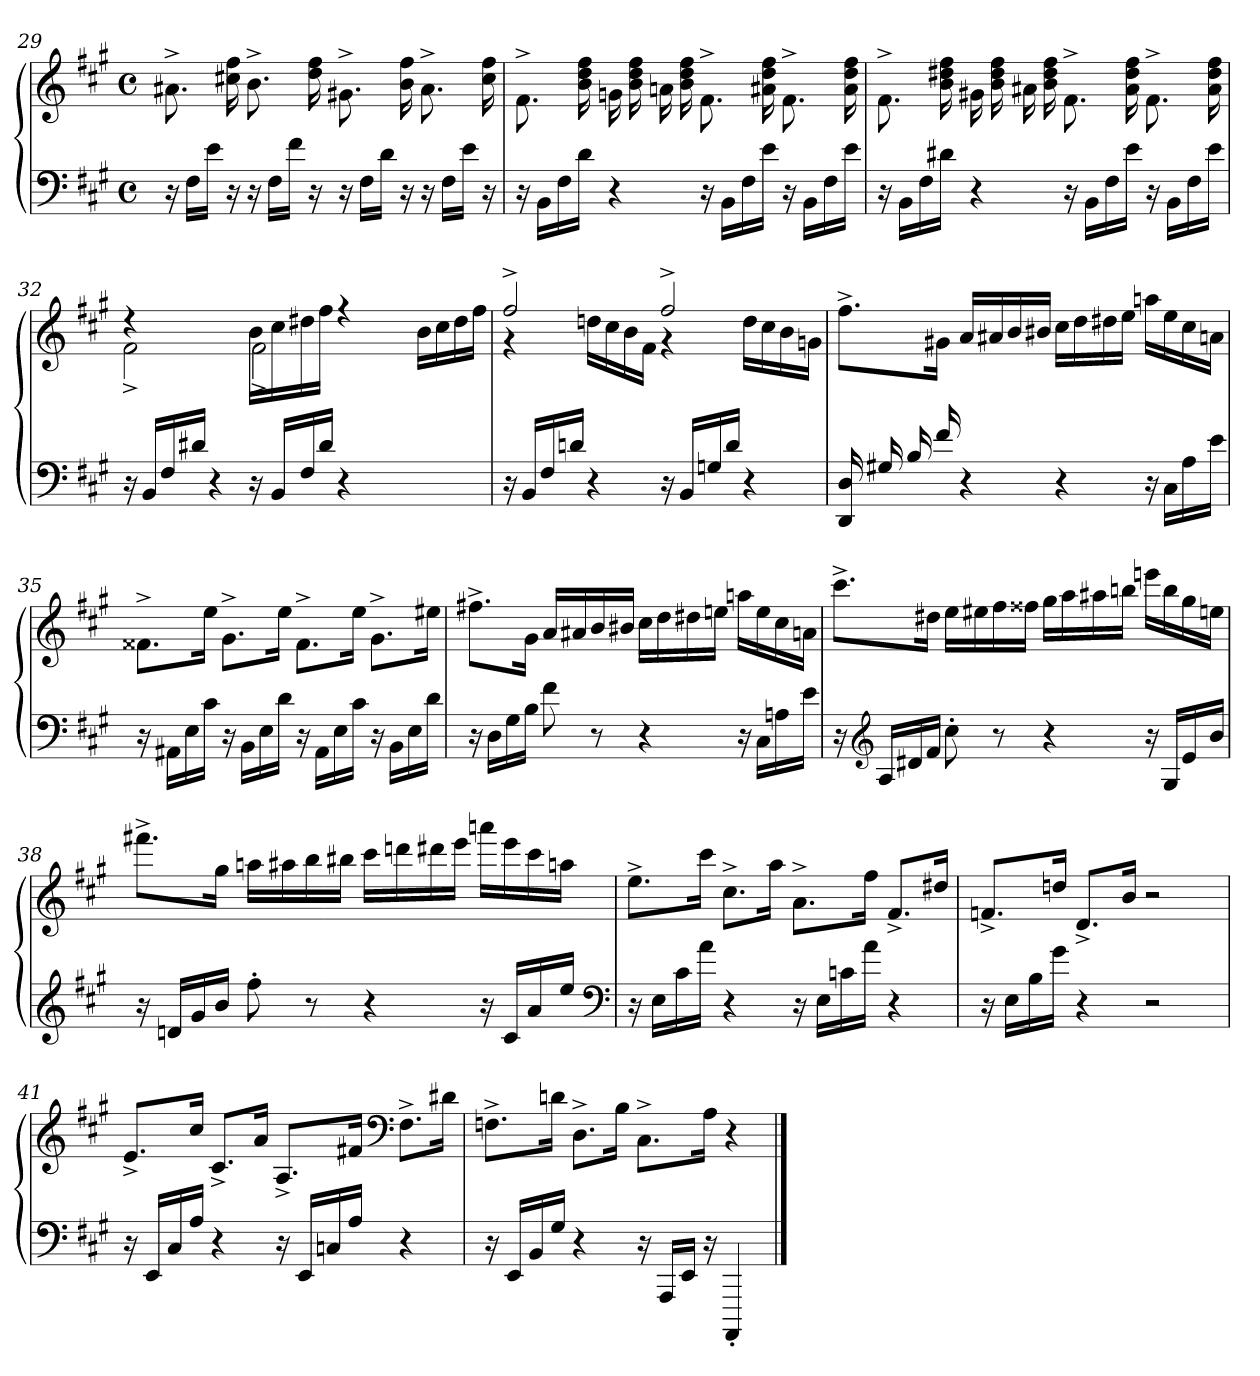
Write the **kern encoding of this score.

**kern	**kern
*part1	*part1
*staff2	*staff1
*clefF4	*clefG2
*k[f#c#g#]	*k[f#c#g#]
*M4/4	*M4/4
*met(c)	*met(c)
=29	=29
16r	8.a#X^>\
16F#\LL	.
16e\JJ	.
16r	16cc#X\ 16ff#\
16r	8.b^>\
16F#\LL	.
16f#\JJ	.
16r	16dd\ 16ff#\
16r	8.g#X^>\
16F#\LL	.
16d\JJ	.
16r	16b\ 16ff#\
16r	8.a#^>\
16F#\LL	.
16e\JJ	.
16r	16cc#\ 16ff#\
=30	=30
16r	8.f#^>\
16BB\LL	.
16F#\	.
16d\JJ	16b\ 16dd\ 16ff#\
4r	16gn\
.	16b\ 16dd\ 16ff#\
.	16an\
.	16b\ 16dd\ 16ff#\
16r	8.f#^>\
16BB\LL	.
16F#\	.
16e\JJ	16a#X\ 16dd\ 16ff#\
16r	8.f#^>\
16BB\LL	.
16F#\	.
16e\JJ	16a#\ 16dd\ 16ff#\
=31	=31
16r	8.f#^>\
16BB\LL	.
16F#\	.
16d#X\JJ	16b\ 16dd#X\ 16ff#\
4r	16g#X\
.	16b\ 16dd#\ 16ff#\
.	16a#X\
.	16b\ 16dd#\ 16ff#\
16r	8.f#^>\
16BB\LL	.
16F#\	.
16e\JJ	16a#\ 16dd#\ 16ff#\
16r	8.f#^>\
16BB\LL	.
16F#\	.
16e\JJ	16a#\ 16dd#\ 16ff#\
=32	=32
*	*^
16r	4r	2f#^>\
16BB/LL	.	.
16F#/	.	.
16d#X/JJ	.	.
4r	4ryy	.
16r	16b\LL	2f#^>\
16BB/LL	16cc#\	.
16F#/	16dd#X\	.
16d#/JJ	16ff#\JJ	.
4r	4r	.
2ryy	4ryy	2ryy
.	16b\LL	.
.	16cc#\	.
.	16dd#\	.
.	16ff#\JJ	.
=33	=33	=33
16r	2ff#^>/	4r
16BB/LL	.	.
16F#/	.	.
16dn/JJ	.	.
4r	.	16ddn\LL
.	.	16cc#\
.	.	16b\
.	.	16f#\JJ
16r	2ff#^>/	4r
16BB/LL	.	.
16Gn/	.	.
16d/JJ	.	.
4r	.	16dd\LL
.	.	16cc#\
.	.	16b\
.	.	16gn\JJ
*	*v	*v
=34	=34
16DD/ 16D/	8.ff#^>\L
16G#X/	.
16B/	.
16f#/	16g#X\Jk
4r	16a/LL
.	16a#X/
.	16b/
.	16b#X/JJ
4r	16cc#\LL
.	16dd\
.	16dd#X\
.	16ee\JJ
16r	16aan\LL
16C#\LL	16ee\
16A\	16cc#\
16e\JJ	16an\JJ
=35	=35
16r	8.f##X^>\L
16AA#X\LL	.
16E\	.
16c#\JJ	16ee\Jk
16r	8.g#^>\L
16BB\LL	.
16E\	.
16d\JJ	16ee\Jk
16r	8.f##^>\L
16AA#\LL	.
16E\	.
16c#\JJ	16ee\Jk
16r	8.g#^>\L
16BB\LL	.
16E\	.
16d\JJ	16ee#X\Jk
=36	=36
16r	8.ff#X^>\L
16D\LL	.
16G#\	.
16B\JJ	16g#\Jk
8f#\	16a/LL
.	16a#X/
8r	16b/
.	16b#X/JJ
4r	16cc#\LL
.	16dd\
.	16dd#X\
.	16een\JJ
16r	16aan\LL
16C#\LL	16ee\
16An\	16cc#\
16e\JJ	16an\JJ
=37	=37
16r	8.ccc#^>\L
*clefG2	*
16A/LL	.
16d#X/	.
16f#/JJ	16dd#X\Jk
8cc#'>\	16ee\LL
.	16ee#X\
8r	16ff#\
.	16ff##X\JJ
4r	16gg#\LL
.	16aa\
.	16aa#X\
.	16bbn\JJ
16r	16eeen\LL
16G#/LL	16bb\
16e/	16gg#\
16b/JJ	16een\JJ
=38	=38
16r	8.fff#X^>\L
16dn/LL	.
16g#/	.
16b/JJ	16gg#\Jk
8ff#'>\	16aan\LL
.	16aa#X\
8r	16bb\
.	16bb#X\JJ
4r	16ccc#\LL
.	16dddn\
.	16ddd#X\
.	16eee\JJ
16r	16aaan\LL
16c#/LL	16eee\
16a/	16ccc#\
16ee/JJ	16aan\JJ
*clefF4	*
=39	=39
16r	8.ee^>\L
16E\LL	.
16c#\	.
16a\JJ	16ccc#\Jk
4r	8.cc#^>\L
.	16aa\Jk
16r	8.a^>\L
16E\LL	.
16cn\	.
16a\JJ	16ff#\Jk
4r	8.f#^>/L
.	16dd#X/Jk
=40	=40
16r	8.fn^>/L
16E\LL	.
16B\	.
16g#\JJ	16ddn/Jk
4r	8.d^>/L
.	16b/Jk
2r	2r
=41	=41
16r	8.e^>/L
16EE/LL	.
16C#/	.
16A/JJ	16cc#/Jk
4r	8.c#^>/L
.	16a/Jk
16r	8.A^>/L
16EE/LL	.
16Cn/	.
16A/JJ	16f#X/Jk
*	*clefF4
4r	8.F#^>\L
.	16d#X\Jk
=42	=42
16r	8.Fn^>\L
16EE/LL	.
16BB/	.
16G#/JJ	16dn\Jk
4r	8.D^>\L
.	16B\Jk
16r	8.C#^>\L
16AAA/LL	.
16EE/JJ	.
16r	16A\Jk
4AAAA'>/	4r
==	==
*-	*-
